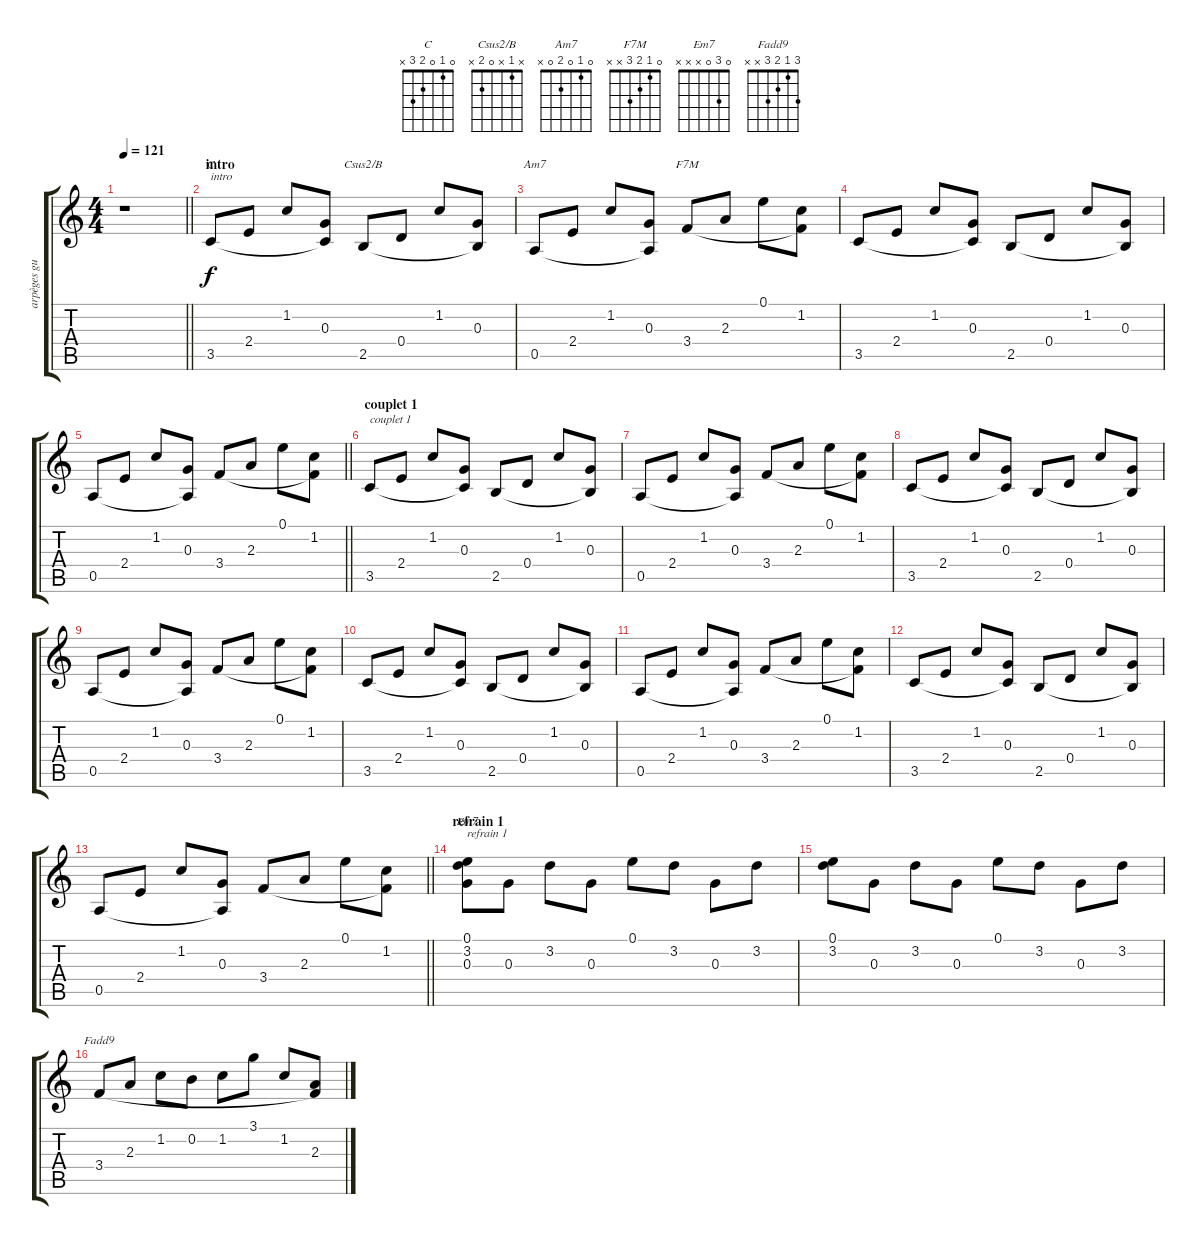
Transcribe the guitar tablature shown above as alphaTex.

\track ("arpèges guitare" "arpèges gu") {instrument acousticguitarsteel}
\staff {score tabs}
\tuning (E4 B3 G3 D3 A2 E2) {hide}
\chord ("C" 0 1 0 2 3 x)
\chord ("Csus2/B" x 1 x 0 2 x)
\chord ("Am7" 0 1 0 2 0 x)
\chord ("F7M" 0 1 2 3 x x)
\chord ("Em7" 0 3 0 x x x)
\chord ("Fadd9" 3 1 2 3 x x)
\ts (4 4)
\tempo 121
\clef g2
\barLineRight lightlight
\ks c
r.1{dy f instrument acousticguitarsteel} |
\section ("" "intro")
3.5.8{ch "C" txt "intro"} 2.4.8 1.2.8 (0.3 3.5{t}).8 2.5.8{ch "Csus2/B"} 0.4.8 1.2.8 (0.3 2.5{t}).8 |
0.5.8{ch "Am7"} 2.4.8 1.2.8 (0.3 0.5{t}).8 3.4.8{ch "F7M"} 2.3.8 0.1.8 (1.2 3.4{t}).8 |
3.5.8 2.4.8 1.2.8 (0.3 3.5{t}).8 2.5.8 0.4.8 1.2.8 (0.3 2.5{t}).8 |
\barLineRight lightlight
0.5.8 2.4.8 1.2.8 (0.3 0.5{t}).8 3.4.8 2.3.8 0.1.8 (1.2 3.4{t}).8 |
\section ("" "couplet 1")
3.5.8{txt "couplet 1"} 2.4.8 1.2.8 (0.3 3.5{t}).8 2.5.8 0.4.8 1.2.8 (0.3 2.5{t}).8 |
0.5.8 2.4.8 1.2.8 (0.3 0.5{t}).8 3.4.8 2.3.8 0.1.8 (1.2 3.4{t}).8 |
3.5.8 2.4.8 1.2.8 (0.3 3.5{t}).8 2.5.8 0.4.8 1.2.8 (0.3 2.5{t}).8 |
0.5.8 2.4.8 1.2.8 (0.3 0.5{t}).8 3.4.8 2.3.8 0.1.8 (1.2 3.4{t}).8 |
3.5.8 2.4.8 1.2.8 (0.3 3.5{t}).8 2.5.8 0.4.8 1.2.8 (0.3 2.5{t}).8 |
0.5.8 2.4.8 1.2.8 (0.3 0.5{t}).8 3.4.8 2.3.8 0.1.8 (1.2 3.4{t}).8 |
3.5.8 2.4.8 1.2.8 (0.3 3.5{t}).8 2.5.8 0.4.8 1.2.8 (0.3 2.5{t}).8 |
\barLineRight lightlight
0.5.8 2.4.8 1.2.8 (0.3 0.5{t}).8 3.4.8 2.3.8 0.1.8 (1.2 3.4{t}).8 |
\section ("" "refrain 1")
(0.1 3.2 0.3).8{ch "Em7" txt "refrain 1"} 0.3.8 3.2.8 0.3.8 0.1.8 3.2.8 0.3.8 3.2.8 |
(0.1 3.2).8 0.3.8 3.2.8 0.3.8 0.1.8 3.2.8 0.3.8 3.2.8 |
3.4.8{ch "Fadd9"} 2.3.8 1.2.8 0.2.8 1.2.8 3.1.8 1.2.8 (2.3 3.4{t}).8
